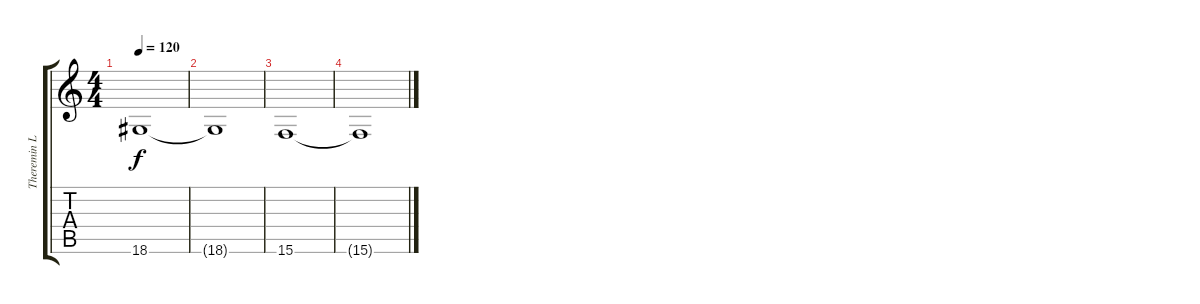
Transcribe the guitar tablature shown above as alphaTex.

\track ("Theremin Lux" "Theremin L") {instrument lead1square}
\staff {score tabs}
\tuning (E4 B3 G3 D3 A2 D2) {hide}
\ts (4 4)
\tempo 120
\clef g2
\ks c
18.6.1{dy f} |
18.6{t}.1 |
15.6.1 |
15.6{t}.1
